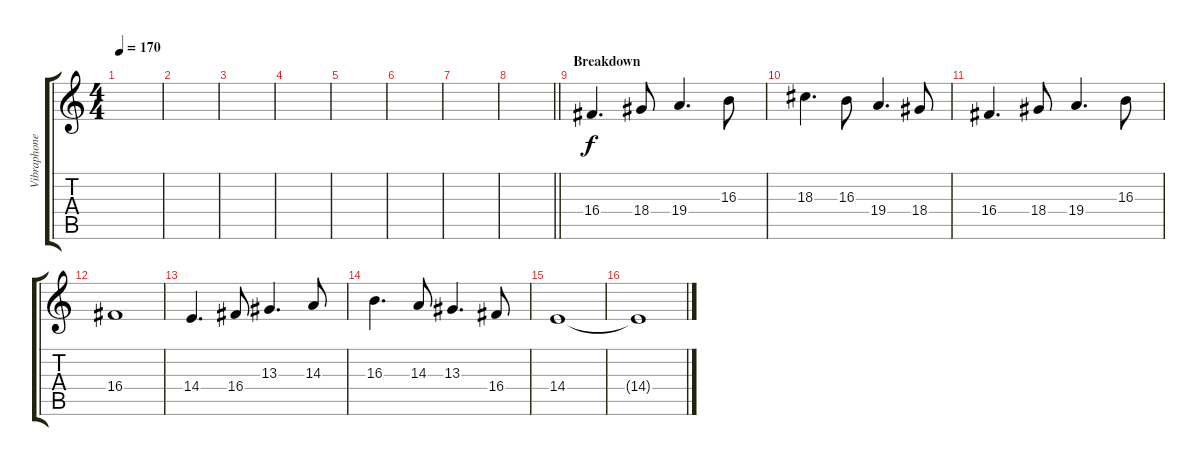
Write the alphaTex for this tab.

\track ("Vibraphone" "Vibraphone") {instrument vibraphone}
\staff {score tabs}
\tuning (E4 B3 G3 D3 A2 D2) {hide}
\ts (4 4)
\tempo 170
\clef g2
\ks c
|
|
|
|
|
|
|
\barLineRight lightlight
|
\section ("" "Breakdown")
16.4.4{d} 18.4.8 19.4.4{d} 16.3.8 |
18.3.4{d} 16.3.8 19.4.4{d} 18.4.8 |
16.4.4{d} 18.4.8 19.4.4{d} 16.3.8 |
16.4.1 |
14.4.4{d} 16.4.8 13.3.4{d} 14.3.8 |
16.3.4{d} 14.3.8 13.3.4{d} 16.4.8 |
14.4.1 |
14.4{t}.1
